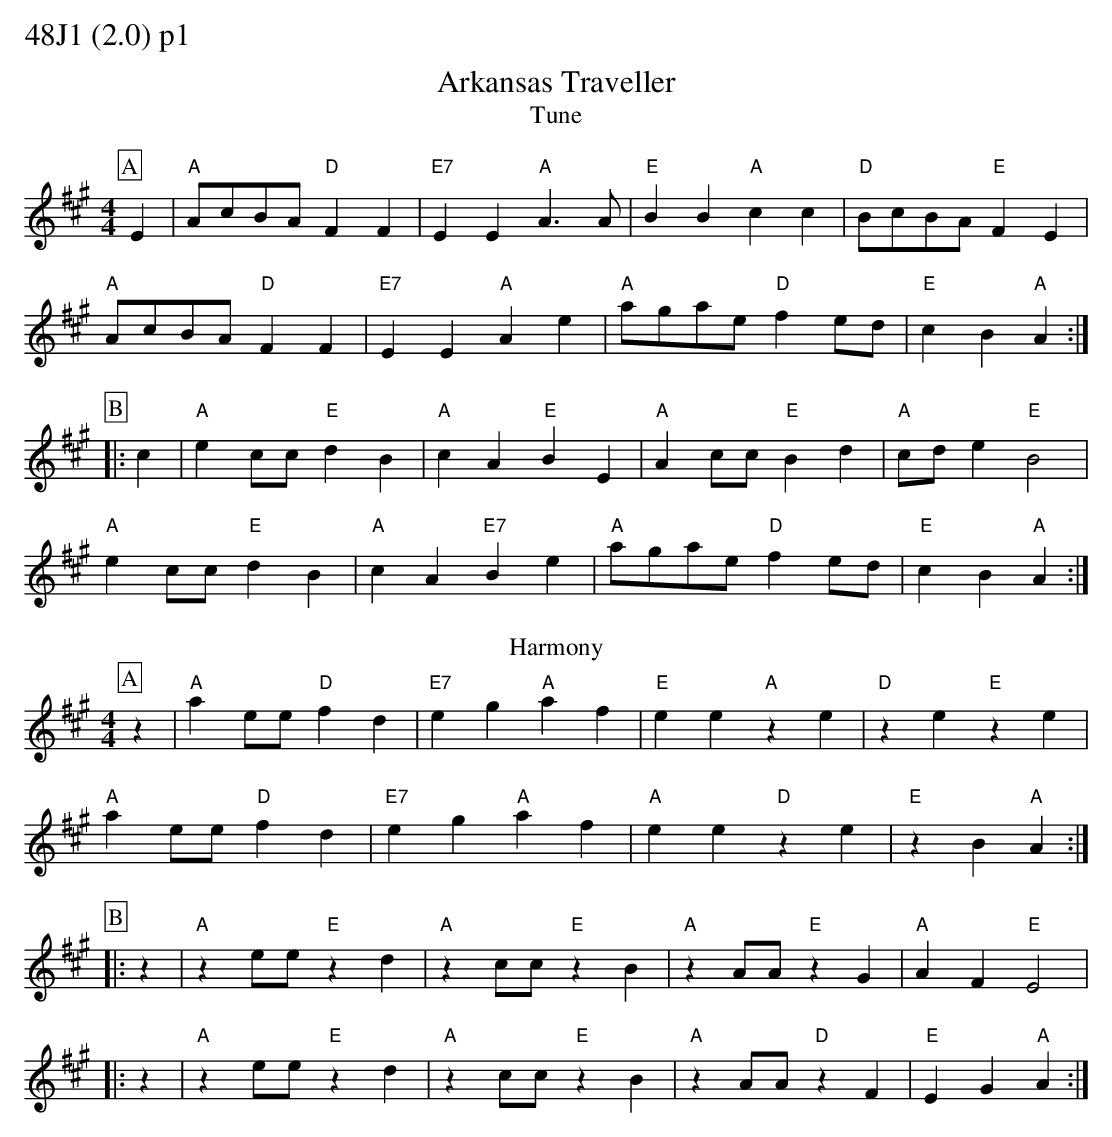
X:1
T:Arkansas Traveller
T:Tune
M:4/4
L:1/8
K:A
P:A
E2|"A"AcBA "D"F2F2|"E7"E2E2 "A"A3A|"E"B2B2 "A"c2c2|"D"BcBA "E"F2E2|
"A"AcBA "D"F2F2|"E7"E2E2 "A"A2e2|"A"agae "D"f2ed|"E"c2B2 "A"A2:|
P:B
|:c2|"A"e2cc "E"d2B2|"A"c2A2 "E"B2E2|"A"A2cc "E"B2d2|"A"cde2 "E"B4|
"A"e2cc "E"d2B2|"A"c2A2 "E7"B2e2|"A"agae "D"f2ed|"E"c2B2 "A"A2:|
T:Harmony
P:A
z2|"A"a2ee "D"f2d2|"E7"e2g2 "A"a2f2|"E"e2e2 "A"z2e2|"D"z2e2 "E"z2e2|
"A"a2ee "D"f2d2|"E7"e2g2 "A"a2f2|"A"e2e2 "D"z2e2|"E"z2B2 "A"A2:|
P:B
|:z2|"A"z2ee "E"z2d2|"A"z2cc "E"z2B2|"A"z2AA "E"z2G2|"A"A2F2 "E"E4|
|:z2|"A"z2ee "E"z2d2|"A"z2cc "E"z2B2|"A"z2AA "D"z2F2|"E"E2G2 "A"A2:|
